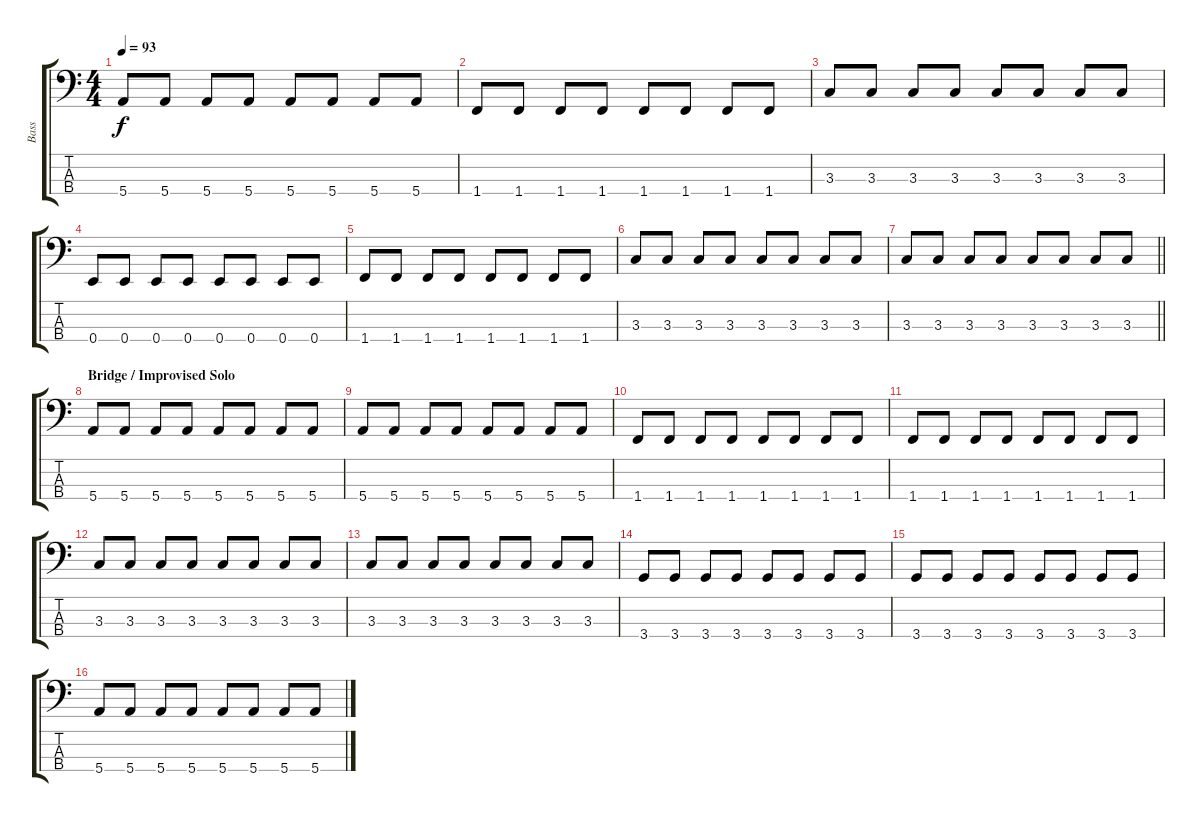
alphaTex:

\track ("Bass" "Bass") {instrument electricbassfinger}
\staff {score tabs}
\tuning (G2 D2 A1 E1) {hide}
\ts (4 4)
\tempo 93
\clef f4
\ks c
5.4.8{dy f} 5.4.8 5.4.8 5.4.8 5.4.8 5.4.8 5.4.8 5.4.8 |
1.4.8 1.4.8 1.4.8 1.4.8 1.4.8 1.4.8 1.4.8 1.4.8 |
3.3.8 3.3.8 3.3.8 3.3.8 3.3.8 3.3.8 3.3.8 3.3.8 |
0.4.8 0.4.8 0.4.8 0.4.8 0.4.8 0.4.8 0.4.8 0.4.8 |
1.4.8 1.4.8 1.4.8 1.4.8 1.4.8 1.4.8 1.4.8 1.4.8 |
3.3.8 3.3.8 3.3.8 3.3.8 3.3.8 3.3.8 3.3.8 3.3.8 |
\barLineRight lightlight
3.3.8 3.3.8 3.3.8 3.3.8 3.3.8 3.3.8 3.3.8 3.3.8 |
\section ("" "Bridge / Improvised Solo")
5.4.8 5.4.8 5.4.8 5.4.8 5.4.8 5.4.8 5.4.8 5.4.8 |
5.4.8 5.4.8 5.4.8 5.4.8 5.4.8 5.4.8 5.4.8 5.4.8 |
1.4.8 1.4.8 1.4.8 1.4.8 1.4.8 1.4.8 1.4.8 1.4.8 |
1.4.8 1.4.8 1.4.8 1.4.8 1.4.8 1.4.8 1.4.8 1.4.8 |
3.3.8 3.3.8 3.3.8 3.3.8 3.3.8 3.3.8 3.3.8 3.3.8 |
3.3.8 3.3.8 3.3.8 3.3.8 3.3.8 3.3.8 3.3.8 3.3.8 |
3.4.8 3.4.8 3.4.8 3.4.8 3.4.8 3.4.8 3.4.8 3.4.8 |
3.4.8 3.4.8 3.4.8 3.4.8 3.4.8 3.4.8 3.4.8 3.4.8 |
5.4.8 5.4.8 5.4.8 5.4.8 5.4.8 5.4.8 5.4.8 5.4.8
